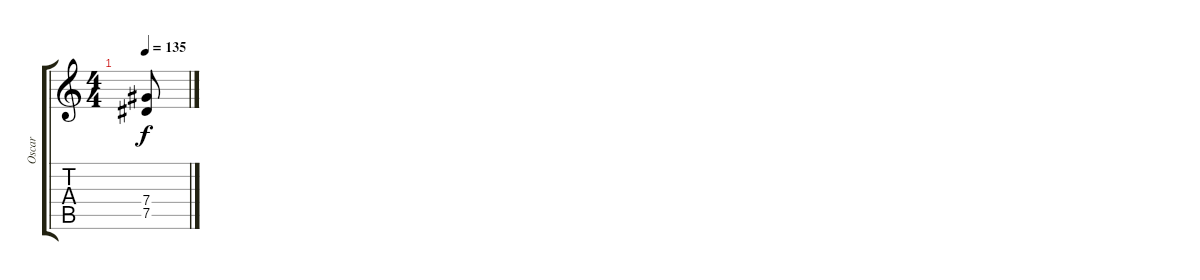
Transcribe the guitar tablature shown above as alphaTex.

\track ("Oscar" "Oscar") {instrument distortionguitar}
\staff {score tabs}
\tuning (Eb4 Bb3 Gb3 Db3 Ab2 Eb2) {hide}
\ts (4 4)
\tempo 135
\clef g2
\ks c
(7.4 7.5).8{dy f}
